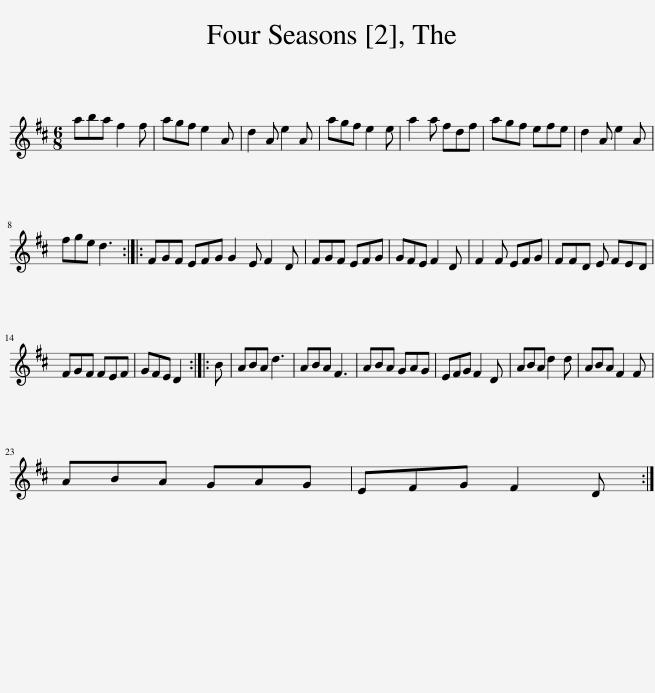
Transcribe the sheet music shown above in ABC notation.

X:1
L:1/8
M:6/8
I:linebreak $
K:D
V:1 treble
V:1
 aba f2 f | agf e2 A | d2 A e2 A | agf e2 e | a2 a fdf | %5
 agf efe | d2 A e2 A |$ fge d3 :: FGF EFG G2 E F2 D | FGF EFG | %10
 GFE F2 D | F2 F EFG | FFD E FED |$ FGF FEF | GFE D2 :: %15
 B | ABA d3 | ABA F3 | ABA GAG | EFG F2 D | %20
 ABA d2 d | ABA F2 F |$ ABA GAG | EFG F2 D :| %24
